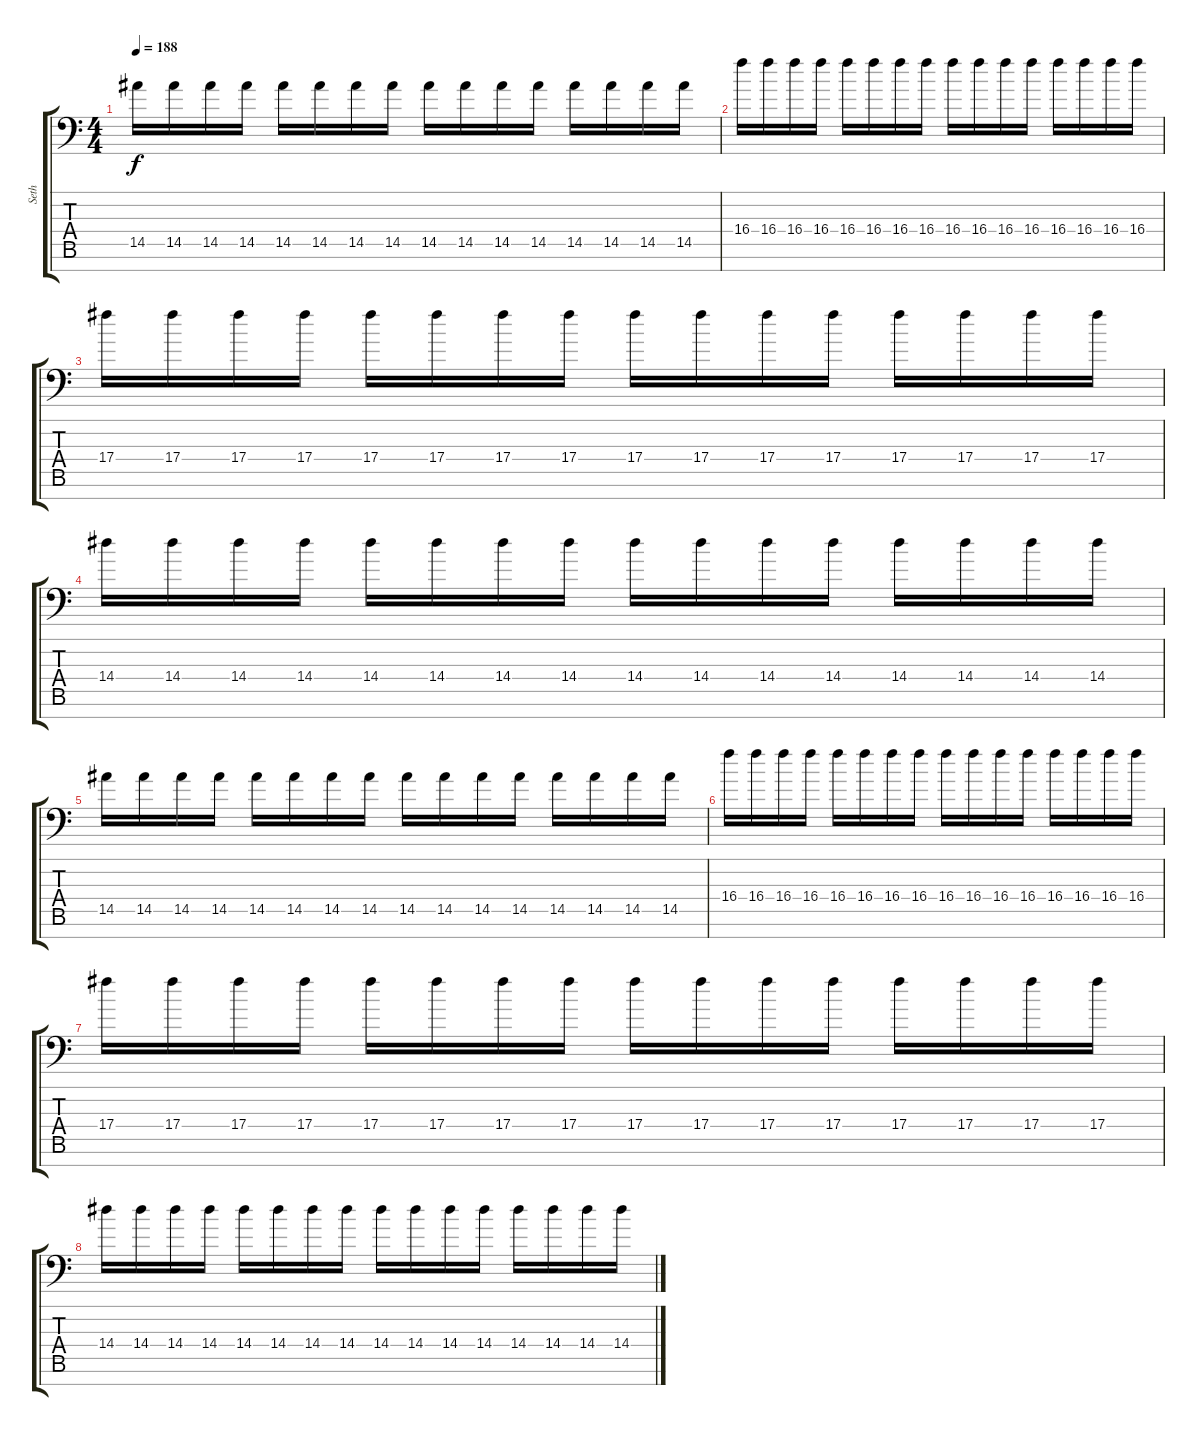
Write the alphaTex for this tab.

\track ("Seth" "Seth") {instrument distortionguitar}
\staff {score tabs}
\tuning (Eb4 Bb3 Gb3 Db3 Ab2 Eb2 Bb1) {hide}
\ts (4 4)
\tempo 188
\clef f4
\ks c
14.5.16{dy f} 14.5.16 14.5.16 14.5.16 14.5.16 14.5.16 14.5.16 14.5.16 14.5.16 14.5.16 14.5.16 14.5.16 14.5.16 14.5.16 14.5.16 14.5.16 |
16.4.16 16.4.16 16.4.16 16.4.16 16.4.16 16.4.16 16.4.16 16.4.16 16.4.16 16.4.16 16.4.16 16.4.16 16.4.16 16.4.16 16.4.16 16.4.16 |
17.4.16 17.4.16 17.4.16 17.4.16 17.4.16 17.4.16 17.4.16 17.4.16 17.4.16 17.4.16 17.4.16 17.4.16 17.4.16 17.4.16 17.4.16 17.4.16 |
14.4.16 14.4.16 14.4.16 14.4.16 14.4.16 14.4.16 14.4.16 14.4.16 14.4.16 14.4.16 14.4.16 14.4.16 14.4.16 14.4.16 14.4.16 14.4.16 |
14.5.16 14.5.16 14.5.16 14.5.16 14.5.16 14.5.16 14.5.16 14.5.16 14.5.16 14.5.16 14.5.16 14.5.16 14.5.16 14.5.16 14.5.16 14.5.16 |
16.4.16 16.4.16 16.4.16 16.4.16 16.4.16 16.4.16 16.4.16 16.4.16 16.4.16 16.4.16 16.4.16 16.4.16 16.4.16 16.4.16 16.4.16 16.4.16 |
17.4.16 17.4.16 17.4.16 17.4.16 17.4.16 17.4.16 17.4.16 17.4.16 17.4.16 17.4.16 17.4.16 17.4.16 17.4.16 17.4.16 17.4.16 17.4.16 |
14.4.16 14.4.16 14.4.16 14.4.16 14.4.16 14.4.16 14.4.16 14.4.16 14.4.16 14.4.16 14.4.16 14.4.16 14.4.16 14.4.16 14.4.16 14.4.16
